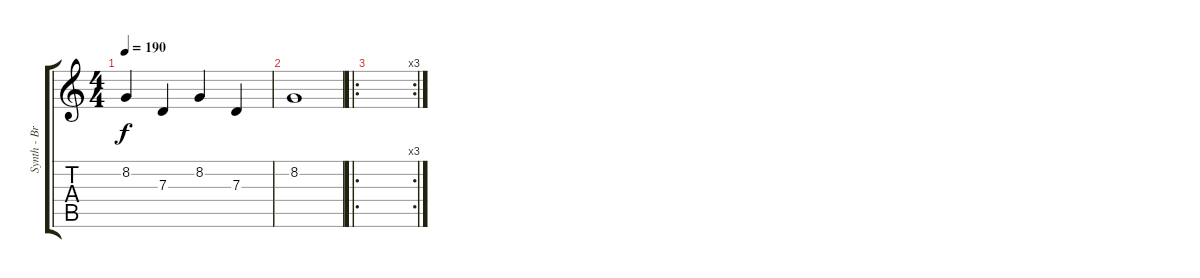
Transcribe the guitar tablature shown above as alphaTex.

\track ("Synth - Brass/Horn" "Synth - Br") {instrument brasssection}
\staff {score tabs}
\tuning (E4 B3 G3 D3 A2 E2) {hide}
\ts (4 4)
\tempo 190
\clef g2
\ks c
8.2.4{dy f} 7.3.4 8.2.4 7.3.4 |
8.2.1 |
\ro
\rc 3
